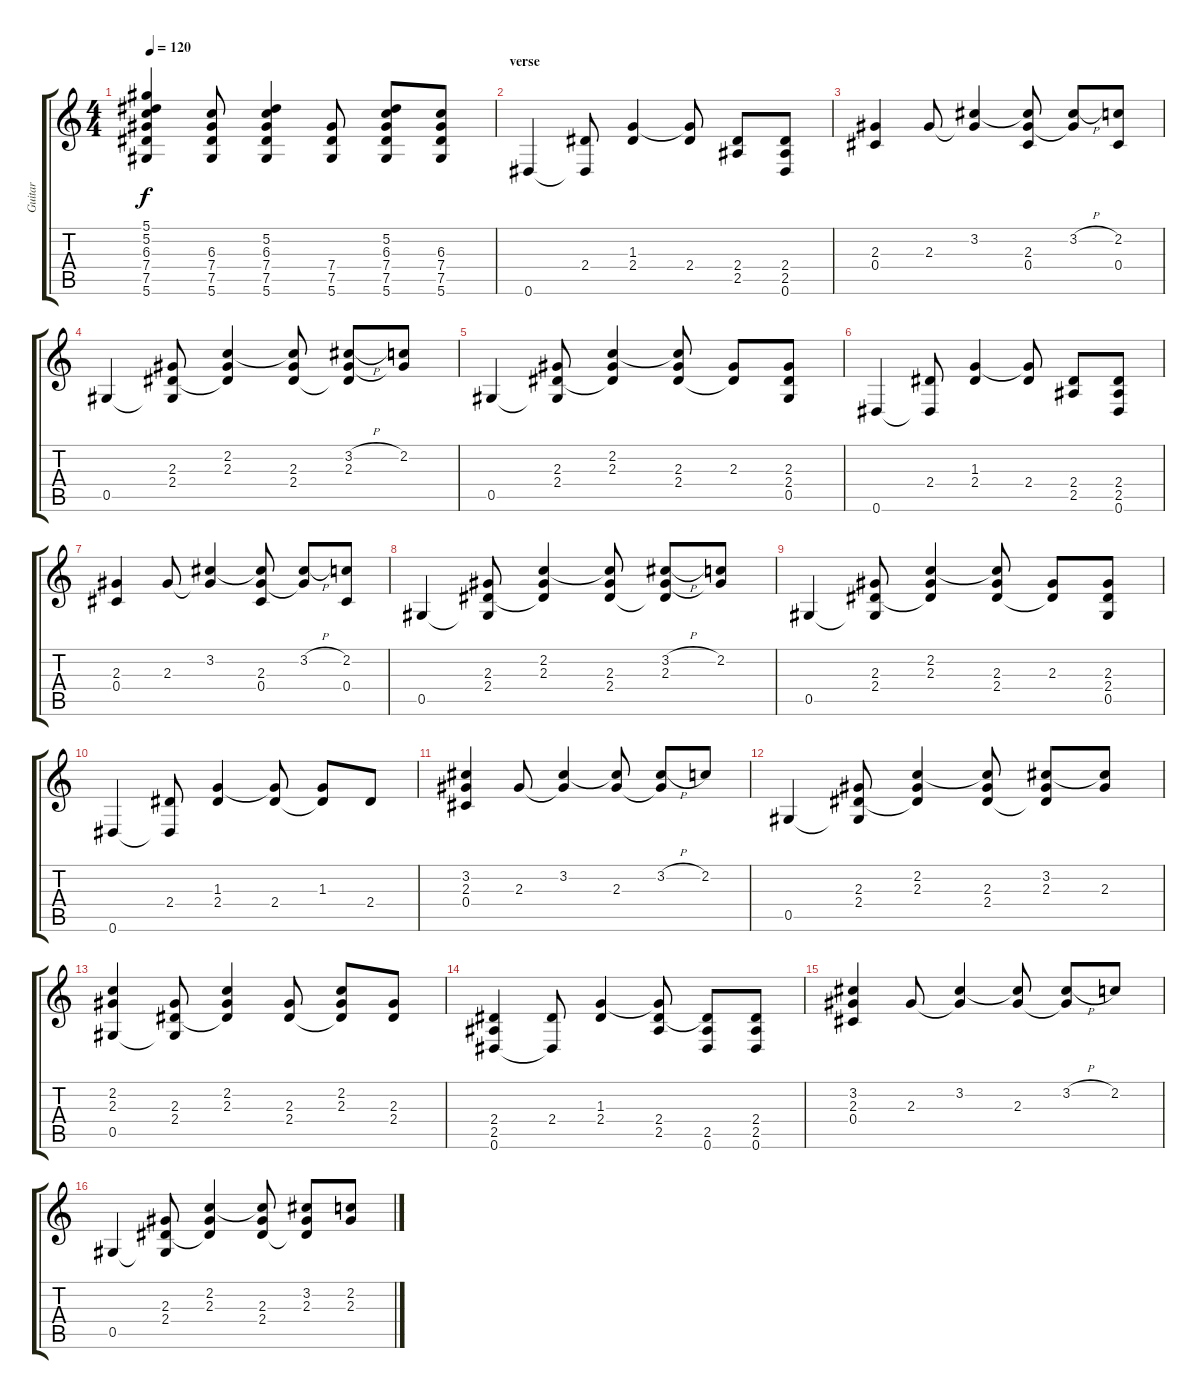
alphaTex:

\track ("Guitar" "Guitar") {instrument acousticguitarsteel}
\staff {score tabs}
\tuning (Eb4 Bb3 Gb3 Db3 Ab2 Eb2) {hide}
\ts (4 4)
\tempo 120
\clef g2
\ks c
(5.1 5.2 6.3 7.4 7.5 5.6).4{dy f} (6.3 7.4 7.5 5.6).8 (5.2 6.3 7.4 7.5 5.6).4 (7.4 7.5 5.6).8 (5.2 6.3 7.4 7.5 5.6).8 (6.3 7.4 7.5 5.6).8 |
\section ("" "verse")
0.6.4 (2.4 0.6{t}).8 (1.3 2.4).4 (1.3{t} 2.4).8 (2.4 2.5).8 (2.4 2.5 0.6).8 |
(2.3 0.4).4 2.3.8 (3.2 2.3{t}).4 (3.2{t} 2.3 0.4).8 (3.2{h} 2.3{t}).8 (2.2 0.4).8 |
0.5.4 (2.3 2.4 0.5{t}).8 (2.2 2.3 2.4{t}).4 (2.2{t} 2.3 2.4).8 (3.2{h} 2.3 2.4{t}).8 (2.2 2.3{t}).8 |
0.5.4 (2.3 2.4 0.5{t}).8 (2.2 2.3 2.4{t}).4 (2.2{t} 2.3 2.4).8 (2.3 2.4{t}).8 (2.3 2.4 0.5).8 |
0.6.4 (2.4 0.6{t}).8 (1.3 2.4).4 (1.3{t} 2.4).8 (2.4 2.5).8 (2.4 2.5 0.6).8 |
(2.3 0.4).4 2.3.8 (3.2 2.3{t}).4 (3.2{t} 2.3 0.4).8 (3.2{h} 2.3{t}).8 (2.2 0.4).8 |
0.5.4 (2.3 2.4 0.5{t}).8 (2.2 2.3 2.4{t}).4 (2.2{t} 2.3 2.4).8 (3.2{h} 2.3 2.4{t}).8 (2.2 2.3{t}).8 |
0.5.4 (2.3 2.4 0.5{t}).8 (2.2 2.3 2.4{t}).4 (2.2{t} 2.3 2.4).8 (2.3 2.4{t}).8 (2.3 2.4 0.5).8 |
0.6.4 (2.4 0.6{t}).8 (1.3 2.4).4 (1.3{t} 2.4).8 (1.3 2.4{t}).8 2.4.8 |
(3.2 2.3 0.4).4 2.3.8 (3.2 2.3{t}).4 (3.2{t} 2.3).8 (3.2{h} 2.3{t}).8 2.2.8 |
0.5.4 (2.3 2.4 0.5{t}).8 (2.2 2.3 2.4{t}).4 (2.2{t} 2.3 2.4).8 (3.2 2.3 2.4{t}).8 (3.2{t} 2.3).8 |
(2.2 2.3 0.5).4 (2.3 2.4 0.5{t}).8 (2.2 2.3 2.4{t}).4 (2.3 2.4).8 (2.2 2.3 2.4{t}).8 (2.3 2.4).8 |
(2.4 2.5 0.6).4 (2.4 0.6{t}).8 (1.3 2.4).4 (1.3{t} 2.4 2.5).8 (2.4{t} 2.5 0.6).8 (2.4 2.5 0.6).8 |
(3.2 2.3 0.4).4 2.3.8 (3.2 2.3{t}).4 (3.2{t} 2.3).8 (3.2{h} 2.3{t}).8 2.2.8 |
0.5.4 (2.3 2.4 0.5{t}).8 (2.2 2.3 2.4{t}).4 (2.2{t} 2.3 2.4).8 (3.2 2.3 2.4{t}).8 (2.2 2.3).8
